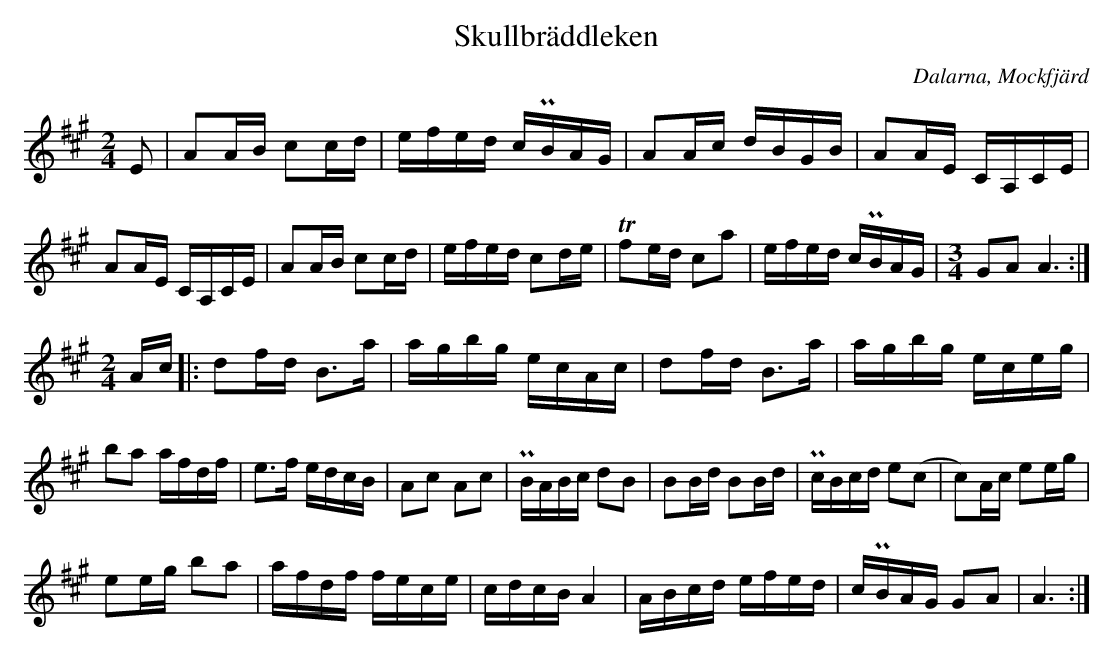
X:1
T: Skullbräddleken
O: Dalarna, Mockfjärd
M: 2/4
L: 1/16
K: A
E2 | A2AB c2cd | efed cPBAG | A2Ac dBGB | A2AE CA,CE |
 A2AE CA,CE | A2AB c2cd | efed c2de | Tf2ed c2a2 | efed cPBAG |[M:3/4] G2A2 A6 :|
[M:2/4] Ac |: d2fd B3a | agbg ecAc | d2fd B3a | agbg eceg |
  b2a2 afdf | e3f edcB | A2c2 A2c2 | PBABc d2B2 | B2Bd B2Bd | PcBcd e2(c2 | c2)Ac e2eg |
  e2eg b2a2 | afdf fece | cdcB  A4 | ABcd efed | cPBAG G2A2 | A6 :|
